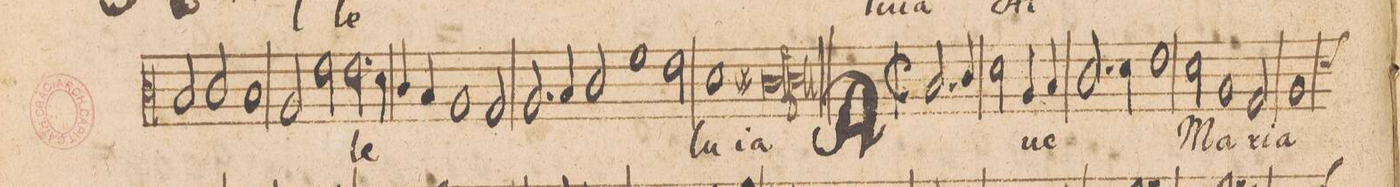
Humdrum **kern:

**kern	**text
*I"ALTVS.	*
*clefC3	*
*k[]	*
*met(c|)	*
*M2/1	*
2B/	.
2c/	.
=11-	=11-
1B	.
2A/	.
2e\	.
=12-	=12-
2.e\	-le-
4d\	.
4c/	.
4B/	.
1A/	.
=13-	=13-
2G/	.
2.A/	.
4B/	.
=14-	=14-
2c/	.
1f	.
2e\	.
=15-	=15-
1d	-lu-
0c#Xl	-ia
=16||	=16||
*M2/1	*
*met(c|)	*
2.B/	A-
4c/	.
2d\	.
4A/	-ue
4B/	.
=17-	=17-
2.c/	.
4d\	.
1e	.
=18-	=18-
2d\	Ma-
1A	.
2G/	-ri-
=19-	=19-
*custos:d	*
1A	-a
*-	*-
